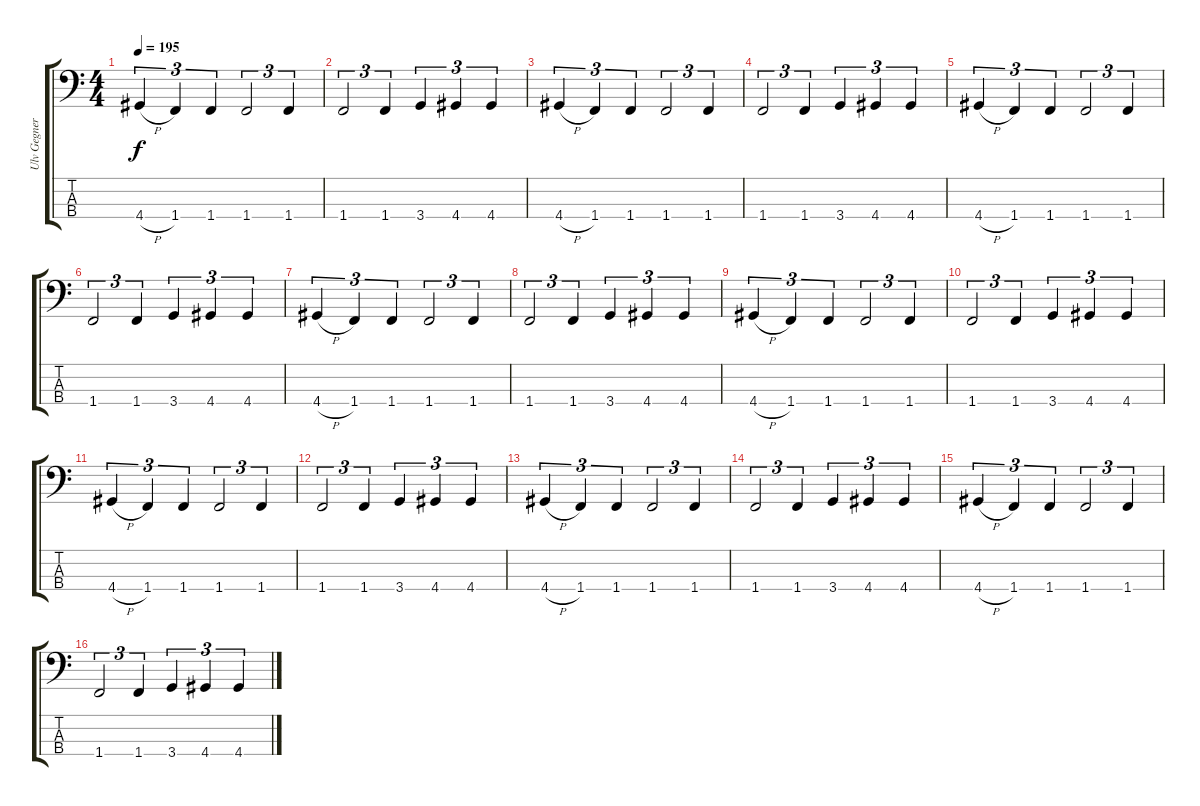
\track ("Ulv Gegner" "Ulv Gegner") {instrument electricbassfinger}
\staff {score tabs}
\tuning (G2 D2 A1 E1) {hide}
\ts (4 4)
\tempo 195
\clef f4
\ks c
4.4{h}.4{tu (3 2) dy f} 1.4.4{tu (3 2)} 1.4.4{tu (3 2)} 1.4.2{tu (3 2)} 1.4.4{tu (3 2)} |
1.4.2{tu (3 2)} 1.4.4{tu (3 2)} 3.4.4{tu (3 2)} 4.4.4{tu (3 2)} 4.4.4{tu (3 2)} |
4.4{h}.4{tu (3 2)} 1.4.4{tu (3 2)} 1.4.4{tu (3 2)} 1.4.2{tu (3 2)} 1.4.4{tu (3 2)} |
1.4.2{tu (3 2)} 1.4.4{tu (3 2)} 3.4.4{tu (3 2)} 4.4.4{tu (3 2)} 4.4.4{tu (3 2)} |
4.4{h}.4{tu (3 2)} 1.4.4{tu (3 2)} 1.4.4{tu (3 2)} 1.4.2{tu (3 2)} 1.4.4{tu (3 2)} |
1.4.2{tu (3 2)} 1.4.4{tu (3 2)} 3.4.4{tu (3 2)} 4.4.4{tu (3 2)} 4.4.4{tu (3 2)} |
4.4{h}.4{tu (3 2)} 1.4.4{tu (3 2)} 1.4.4{tu (3 2)} 1.4.2{tu (3 2)} 1.4.4{tu (3 2)} |
1.4.2{tu (3 2)} 1.4.4{tu (3 2)} 3.4.4{tu (3 2)} 4.4.4{tu (3 2)} 4.4.4{tu (3 2)} |
4.4{h}.4{tu (3 2)} 1.4.4{tu (3 2)} 1.4.4{tu (3 2)} 1.4.2{tu (3 2)} 1.4.4{tu (3 2)} |
1.4.2{tu (3 2)} 1.4.4{tu (3 2)} 3.4.4{tu (3 2)} 4.4.4{tu (3 2)} 4.4.4{tu (3 2)} |
4.4{h}.4{tu (3 2)} 1.4.4{tu (3 2)} 1.4.4{tu (3 2)} 1.4.2{tu (3 2)} 1.4.4{tu (3 2)} |
1.4.2{tu (3 2)} 1.4.4{tu (3 2)} 3.4.4{tu (3 2)} 4.4.4{tu (3 2)} 4.4.4{tu (3 2)} |
4.4{h}.4{tu (3 2)} 1.4.4{tu (3 2)} 1.4.4{tu (3 2)} 1.4.2{tu (3 2)} 1.4.4{tu (3 2)} |
1.4.2{tu (3 2)} 1.4.4{tu (3 2)} 3.4.4{tu (3 2)} 4.4.4{tu (3 2)} 4.4.4{tu (3 2)} |
4.4{h}.4{tu (3 2)} 1.4.4{tu (3 2)} 1.4.4{tu (3 2)} 1.4.2{tu (3 2)} 1.4.4{tu (3 2)} |
1.4.2{tu (3 2)} 1.4.4{tu (3 2)} 3.4.4{tu (3 2)} 4.4.4{tu (3 2)} 4.4.4{tu (3 2)}
